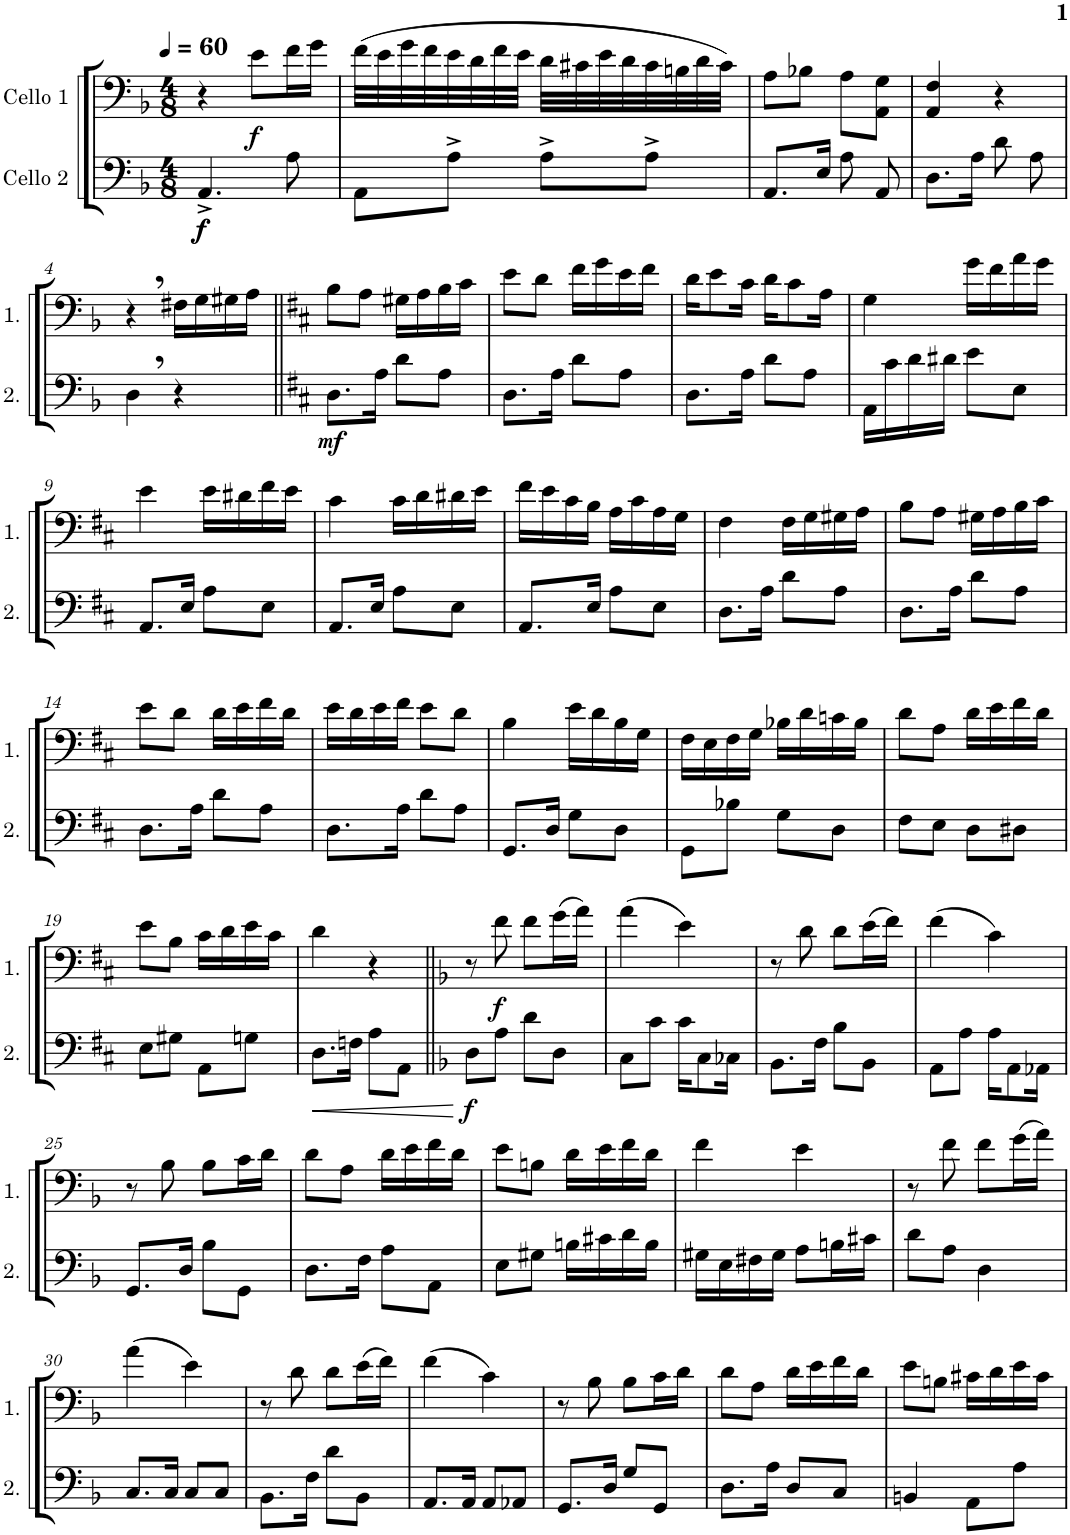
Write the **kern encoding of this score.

**kern	**dynam	**kern	**dynam
*part2	*part2	*part1	*part1
*staff2	*staff2	*staff1	*staff1
*I"Cello 2	*	*I"Cello 1	*
*clefF4	*	*clefF4	*
*k[b-]	*	*k[b-]	*
*M4/8	*	*M4/8	*
*MM60	*	*MM60	*
=	=	=	=
!	!LO:DY:b	!	!
!	!LO:DY:n=1:b	!	!
4.AA^/	f f	4r	.
!	!	!	!LO:DY:b
.	.	8e\L	f
8A\	.	16f\L	.
.	.	16g\JJ	.
=1	=1	=1	=1
8AA\L	.	(32f\LLL	.
.	.	32e\	.
.	.	32g\	.
.	.	32f\	.
8A^\J	.	32e\	.
.	.	32d\	.
.	.	32f\	.
.	.	32e\JJJ	.
8A^\L	.	32d\LLL	.
.	.	32c#X\	.
.	.	32e\	.
.	.	32d\	.
8A^\J	.	32c#\	.
.	.	32Bn\	.
.	.	32d\	.
.	.	32c#\JJJ)	.
=2	=2	=2	=2
8.AA/L	.	8A\L	.
.	.	8B-X\J	.
16E/Jk	.	.	.
8A\	.	8A\L	.
8AA/	.	8AA\ 8G\J	.
=3	=3	=3	=3
8.D\L	.	4AA/ 4F/	.
16A\Jk	.	.	.
8d\	.	4r	.
8A\	.	.	.
!!LO:LB:g=z
=4	=4	=4	=4
4D,\	.	4r	.
4r	.	16F#X\LL	.
.	.	16G\	.
.	.	16G#X\	.
.	.	16A\JJ	.
=5||	=5||	=5||	=5||
*k[f#c#]	*	*k[f#c#]	*
!	!LO:DY:b	!	!
8.D\L	mf	8B\L	.
.	.	8A\J	.
16A\Jk	.	.	.
8d\L	.	16G#X\LL	.
.	.	16A\	.
8A\J	.	16B\	.
.	.	16c#\JJ	.
=6	=6	=6	=6
8.D\L	.	8e\L	.
.	.	8d\J	.
16A\Jk	.	.	.
8d\L	.	16f#\LL	.
.	.	16g\	.
8A\J	.	16e\	.
.	.	16f#\JJ	.
=7	=7	=7	=7
8.D\L	.	16d\KL	.
.	.	8e\	.
16A\Jk	.	16c#\Jk	.
8d\L	.	16d\KL	.
.	.	8c#\	.
8A\J	.	.	.
.	.	16A\Jk	.
=8	=8	=8	=8
16AA\LL	.	4G\	.
16c#\	.	.	.
16d\	.	.	.
16d#X\JJ	.	.	.
8e\L	.	16g\LL	.
.	.	16f#\	.
8E\J	.	16a\	.
.	.	16g\JJ	.
!!LO:LB:g=z
=9	=9	=9	=9
8.AA/L	.	4e\	.
16E/Jk	.	.	.
8A\L	.	16e\LL	.
.	.	16d#X\	.
8E\J	.	16f#\	.
.	.	16e\JJ	.
=10	=10	=10	=10
8.AA/L	.	4c#\	.
16E/Jk	.	.	.
8A\L	.	16c#\LL	.
.	.	16d\	.
8E\J	.	16d#X\	.
.	.	16e\JJ	.
=11	=11	=11	=11
8.AA/L	.	16f#\LL	.
.	.	16e\	.
.	.	16c#\	.
16E/Jk	.	16B\JJ	.
8A\L	.	16A\LL	.
.	.	16c#\	.
8E\J	.	16A\	.
.	.	16G\JJ	.
=12	=12	=12	=12
8.D\L	.	4F#\	.
16A\Jk	.	.	.
8d\L	.	16F#\LL	.
.	.	16G\	.
8A\J	.	16G#X\	.
.	.	16A\JJ	.
=13	=13	=13	=13
8.D\L	.	8B\L	.
.	.	8A\J	.
16A\Jk	.	.	.
8d\L	.	16G#X\LL	.
.	.	16A\	.
8A\J	.	16B\	.
.	.	16c#\JJ	.
!!LO:LB:g=z
=14	=14	=14	=14
8.D\L	.	8e\L	.
.	.	8d\J	.
16A\Jk	.	.	.
8d\L	.	16d\LL	.
.	.	16e\	.
8A\J	.	16f#\	.
.	.	16d\JJ	.
=15	=15	=15	=15
8.D\L	.	16e\LL	.
.	.	16d\	.
.	.	16e\	.
16A\Jk	.	16f#\JJ	.
8d\L	.	8e\L	.
8A\J	.	8d\J	.
=16	=16	=16	=16
8.GG/L	.	4B\	.
16D/Jk	.	.	.
8G\L	.	16e\LL	.
.	.	16d\	.
8D\J	.	16B\	.
.	.	16G\JJ	.
=17	=17	=17	=17
8GG\L	.	16F#\LL	.
.	.	16E\	.
8B-X\J	.	16F#\	.
.	.	16G\JJ	.
8G\L	.	16B-X\LL	.
.	.	16d\	.
8D\J	.	16cn\	.
.	.	16B-\JJ	.
=18	=18	=18	=18
8F#\L	.	8d\L	.
8E\J	.	8A\J	.
8D\L	.	16d\LL	.
.	.	16e\	.
8D#X\J	.	16f#\	.
.	.	16d\JJ	.
!!LO:LB:g=z
=19	=19	=19	=19
8E\L	.	8e\L	.
8G#X\J	.	8B\J	.
8AA\L	.	16c#\LL	.
.	.	16d\	.
8Gn\J	.	16e\	.
.	.	16c#\JJ	.
=20	=20	=20	=20
!	!LO:HP:b	!	!
8.D\L	<	4d\	.
16Fn\Jk	.	.	.
8A\L	.	4r	.
8AA\J	.	.	.
.	[	.	.
=21||	=21||	=21||	=21||
*k[b-]	*	*k[b-]	*
!	!LO:DY:b	!	!
8D\L	f	8r	.
!	!	!	!LO:DY:b
8A\J	.	8f\	f
8d\L	.	8f\L	.
8D\J	.	(16g\L	.
.	.	16a\JJ)	.
=22	=22	=22	=22
8C\L	.	(4a\	.
8c\J	.	.	.
16c\KL	.	4e\)	.
8C\	.	.	.
16C-X\Jk	.	.	.
=23	=23	=23	=23
8.BB-\L	.	8r	.
.	.	8d\	.
16F\Jk	.	.	.
8B-\L	.	8d\L	.
8BB-\J	.	(16e\L	.
.	.	16f\JJ)	.
=24	=24	=24	=24
8AA\L	.	(4f\	.
8A\J	.	.	.
16A\KL	.	4c\)	.
8AA\	.	.	.
16AA-X\Jk	.	.	.
!!LO:LB:g=z
=25	=25	=25	=25
8.GG/L	.	8r	.
.	.	8B-\	.
16D/Jk	.	.	.
8B-\L	.	8B-\L	.
8GG\J	.	16c\L	.
.	.	16d\JJ	.
=26	=26	=26	=26
8.D\L	.	8d\L	.
.	.	8A\J	.
16F\Jk	.	.	.
8A\L	.	16d\LL	.
.	.	16e\	.
8AA\J	.	16f\	.
.	.	16d\JJ	.
=27	=27	=27	=27
8E\L	.	8e\L	.
8G#X\J	.	8Bn\J	.
16Bn\LL	.	16d\LL	.
16c#X\	.	16e\	.
16d\	.	16f\	.
16B\JJ	.	16d\JJ	.
=28	=28	=28	=28
16G#X\LL	.	4f\	.
16E\	.	.	.
16F#X\	.	.	.
16G#\JJ	.	.	.
8A\L	.	4e\	.
16Bn\L	.	.	.
16c#X\JJ	.	.	.
=29	=29	=29	=29
8d\L	.	8r	.
8A\J	.	8f\	.
4D\	.	8f\L	.
.	.	(16g\L	.
.	.	16a\JJ)	.
!!LO:LB:g=z
=30	=30	=30	=30
8.C/L	.	(4a\	.
16C/Jk	.	.	.
8C/L	.	4e\)	.
8C/J	.	.	.
=31	=31	=31	=31
8.BB-\L	.	8r	.
.	.	8d\	.
16F\Jk	.	.	.
8d\L	.	8d\L	.
8BB-\J	.	(16e\L	.
.	.	16f\JJ)	.
=32	=32	=32	=32
8.AA/L	.	(4f\	.
16AA/Jk	.	.	.
8AA/L	.	4c\)	.
8AA-X/J	.	.	.
=33	=33	=33	=33
8.GG/L	.	8r	.
.	.	8B-\	.
16D/Jk	.	.	.
8G/L	.	8B-\L	.
8GG/J	.	16c\L	.
.	.	16d\JJ	.
=34	=34	=34	=34
8.D\L	.	8d\L	.
.	.	8A\J	.
16A\Jk	.	.	.
8D/L	.	16d\LL	.
.	.	16e\	.
8C/J	.	16f\	.
.	.	16d\JJ	.
=35	=35	=35	=35
4BBn/	.	8e\L	.
.	.	8Bn\J	.
8AA\L	.	16c#X\LL	.
.	.	16d\	.
8A\J	.	16e\	.
.	.	16c#\JJ	.
=	=	=	=
*-	*-	*-	*-
